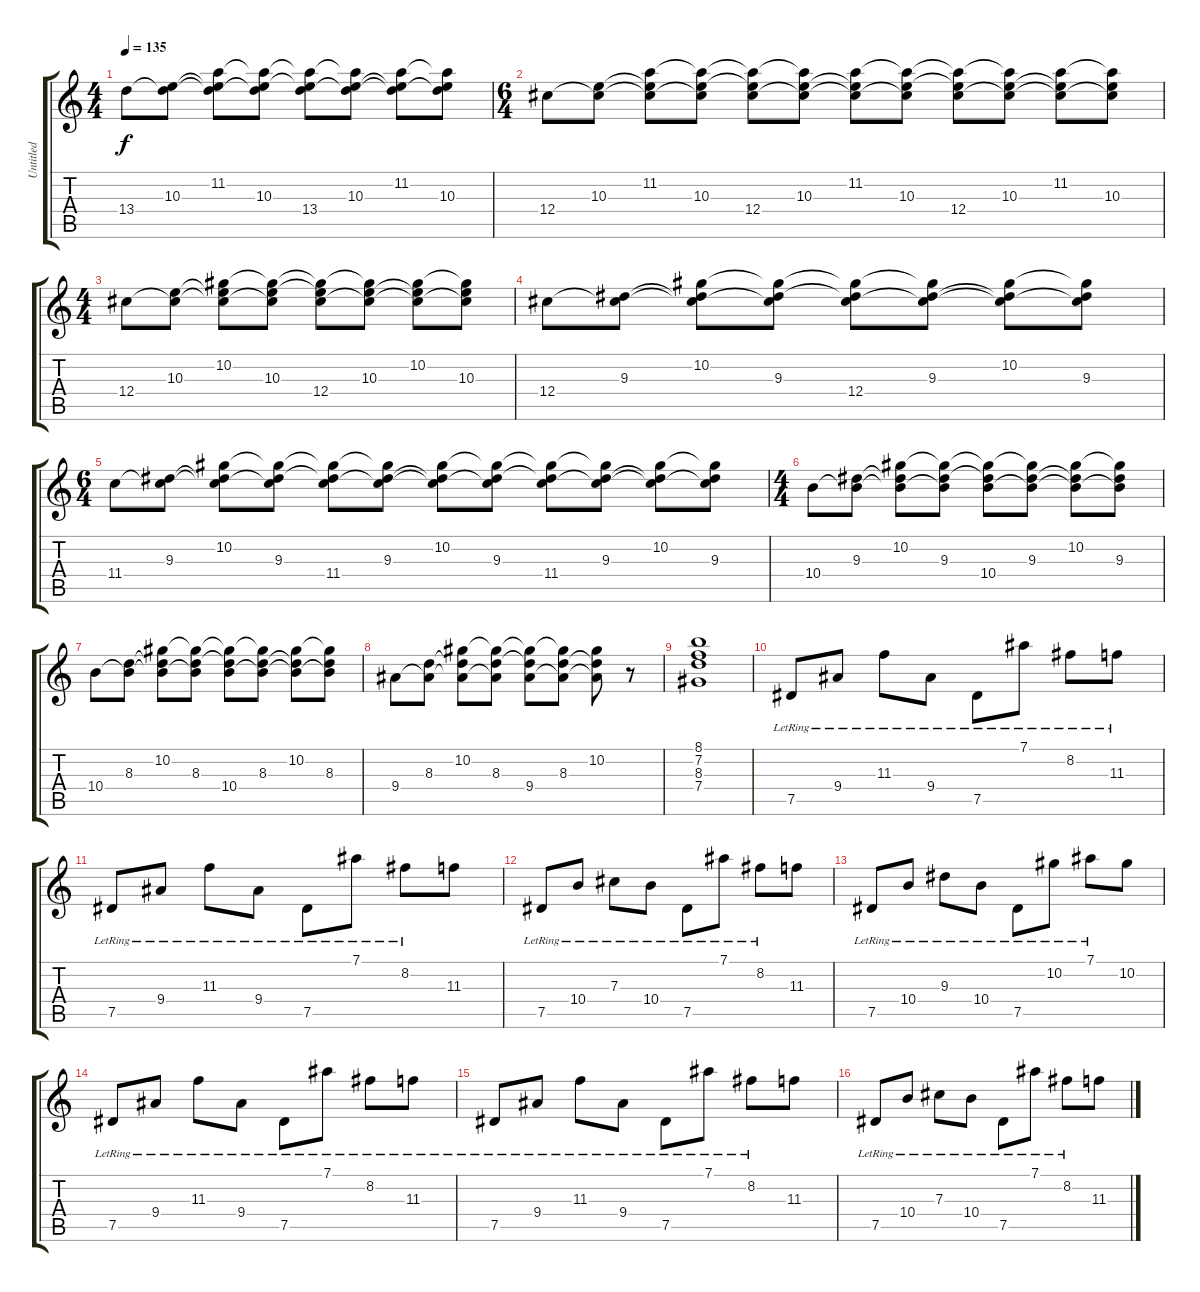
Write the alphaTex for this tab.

\track ("Untitled" "Untitled") {instrument electricguitarjazz}
\staff {score tabs}
\tuning (Eb4 Bb3 Gb3 Db3 Ab2 Eb2) {hide}
\ts (4 4)
\tempo 135
\clef g2
\ks c
13.4.8{dy f} (10.3 13.4{t}).8 (11.2 10.3{t} 13.4{t}).8 (11.2{t} 10.3 13.4{t}).8 (11.2{t} 10.3{t} 13.4).8 (11.2{t} 10.3 13.4{t}).8 (11.2 10.3{t} 13.4{t}).8 (11.2{t} 10.3 13.4{t}).8 |
\ts (6 4)
12.4.8 (10.3 12.4{t}).8 (11.2 10.3{t} 12.4{t}).8 (11.2{t} 10.3 12.4{t}).8 (11.2{t} 10.3{t} 12.4).8 (11.2{t} 10.3 12.4{t}).8 (11.2 10.3{t} 12.4{t}).8 (11.2{t} 10.3 12.4{t}).8 (11.2{t} 10.3{t} 12.4).8 (11.2{t} 10.3 12.4{t}).8 (11.2 10.3{t} 12.4{t}).8 (11.2{t} 10.3 12.4{t}).8 |
\ts (4 4)
12.4.8 (10.3 12.4{t}).8 (10.2 10.3{t} 12.4{t}).8 (10.2{t} 10.3 12.4{t}).8 (10.2{t} 10.3{t} 12.4).8 (10.2{t} 10.3 12.4{t}).8 (10.2 10.3{t} 12.4{t}).8 (10.2{t} 10.3 12.4{t}).8 |
12.4.8 (9.3 12.4{t}).8 (10.2 9.3{t} 12.4{t}).8 (10.2{t} 9.3 12.4{t}).8 (10.2{t} 9.3{t} 12.4).8 (10.2{t} 9.3 12.4{t}).8 (10.2 9.3{t} 12.4{t}).8 (10.2{t} 9.3 12.4{t}).8 |
\ts (6 4)
11.4.8 (9.3 11.4{t}).8 (10.2 9.3{t} 11.4{t}).8 (10.2{t} 9.3 11.4{t}).8 (10.2{t} 9.3{t} 11.4).8 (10.2{t} 9.3 11.4{t}).8 (10.2 9.3{t} 11.4{t}).8 (10.2{t} 9.3 11.4{t}).8 (10.2{t} 9.3{t} 11.4).8 (10.2{t} 9.3 11.4{t}).8 (10.2 9.3{t} 11.4{t}).8 (10.2{t} 9.3 11.4{t}).8 |
\ts (4 4)
10.4.8 (9.3 10.4{t}).8 (10.2 9.3{t} 10.4{t}).8 (10.2{t} 9.3 10.4{t}).8 (10.2{t} 9.3{t} 10.4).8 (10.2{t} 9.3 10.4{t}).8 (10.2 9.3{t} 10.4{t}).8 (10.2{t} 9.3 10.4{t}).8 |
10.4.8 (8.3 10.4{t}).8 (10.2 8.3{t} 10.4{t}).8 (10.2{t} 8.3 10.4{t}).8 (10.2{t} 8.3{t} 10.4).8 (10.2{t} 8.3 10.4{t}).8 (10.2 8.3{t} 10.4{t}).8 (10.2{t} 8.3 10.4{t}).8 |
9.4.8 (8.3 9.4{t}).8 (10.2 8.3{t} 9.4{t}).8 (10.2{t} 8.3 9.4{t}).8 (10.2{t} 8.3{t} 9.4).8 (10.2{t} 8.3 9.4{t}).8 (10.2 8.3{t} 9.4{t}).8 r.8 |
(8.1 7.2 8.3 7.4).1 |
7.5{lr}.8 9.4{lr}.8 11.3{lr}.8 9.4{lr}.8 7.5{lr}.8 7.1{lr}.8 8.2{lr}.8 11.3{lr}.8 |
7.5{lr}.8 9.4{lr}.8 11.3{lr}.8 9.4{lr}.8 7.5{lr}.8 7.1{lr}.8 8.2{lr}.8 11.3.8 |
7.5{lr}.8 10.4{lr}.8 7.3{lr}.8 10.4{lr}.8 7.5{lr}.8 7.1{lr}.8 8.2{lr}.8 11.3.8 |
7.5{lr}.8 10.4{lr}.8 9.3{lr}.8 10.4{lr}.8 7.5{lr}.8 10.2{lr}.8 7.1{lr}.8 10.2.8 |
7.5{lr}.8 9.4{lr}.8 11.3{lr}.8 9.4{lr}.8 7.5{lr}.8 7.1{lr}.8 8.2{lr}.8 11.3{lr}.8 |
7.5{lr}.8 9.4{lr}.8 11.3{lr}.8 9.4{lr}.8 7.5{lr}.8 7.1{lr}.8 8.2{lr}.8 11.3.8 |
7.5{lr}.8 10.4{lr}.8 7.3{lr}.8 10.4{lr}.8 7.5{lr}.8 7.1{lr}.8 8.2{lr}.8 11.3.8
